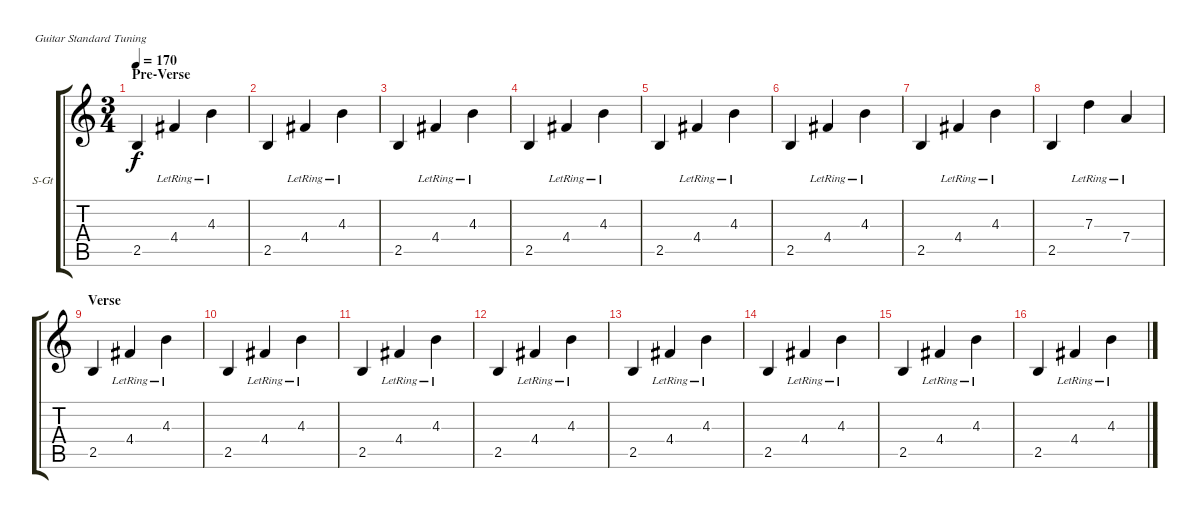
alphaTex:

\defaultSystemsLayout 4
\bracketExtendMode groupsimilarinstruments
\firstSystemTrackNameOrientation horizontal
\otherSystemsTrackNameOrientation horizontal
\track ("Second (Clean)" "S-Gt") {instrument acousticguitarsteel}
\staff {score tabs}
\tuning (E4 B3 G3 D3 A2 E2)
\ts (3 4)
\section ("" "Pre-Verse")
\tempo 170
\clef g2
\scale
0.333333
\ks c
2.5.4{dy f} 4.4{lr}.4 4.3{lr}.4 |
\scale
0.333333 2.5.4 4.4{lr}.4 4.3{lr}.4 |
\scale
0.333333 2.5.4 4.4{lr}.4 4.3{lr}.4 |
\scale
0.333333 2.5.4 4.4{lr}.4 4.3{lr}.4 |
\scale
0.333333 2.5.4 4.4{lr}.4 4.3{lr}.4 |
\scale
0.333333 2.5.4 4.4{lr}.4 4.3{lr}.4 |
\scale
0.333333 2.5.4 4.4{lr}.4 4.3{lr}.4 |
\scale
0.333333 2.5.4 7.3{lr}.4 7.4{lr}.4 |
\section ("" "Verse")
\scale
0.333333 2.5.4 4.4{lr}.4 4.3{lr}.4 |
\scale
0.333333 2.5.4 4.4{lr}.4 4.3{lr}.4 |
\scale
0.333333 2.5.4 4.4{lr}.4 4.3{lr}.4 |
\scale
0.333333 2.5.4 4.4{lr}.4 4.3{lr}.4 |
\scale
0.333333 2.5.4 4.4{lr}.4 4.3{lr}.4 |
\scale
0.333333 2.5.4 4.4{lr}.4 4.3{lr}.4 |
\scale
0.333333 2.5.4 4.4{lr}.4 4.3{lr}.4 |
\scale
0.333333 2.5.4 4.4{lr}.4 4.3{lr}.4
